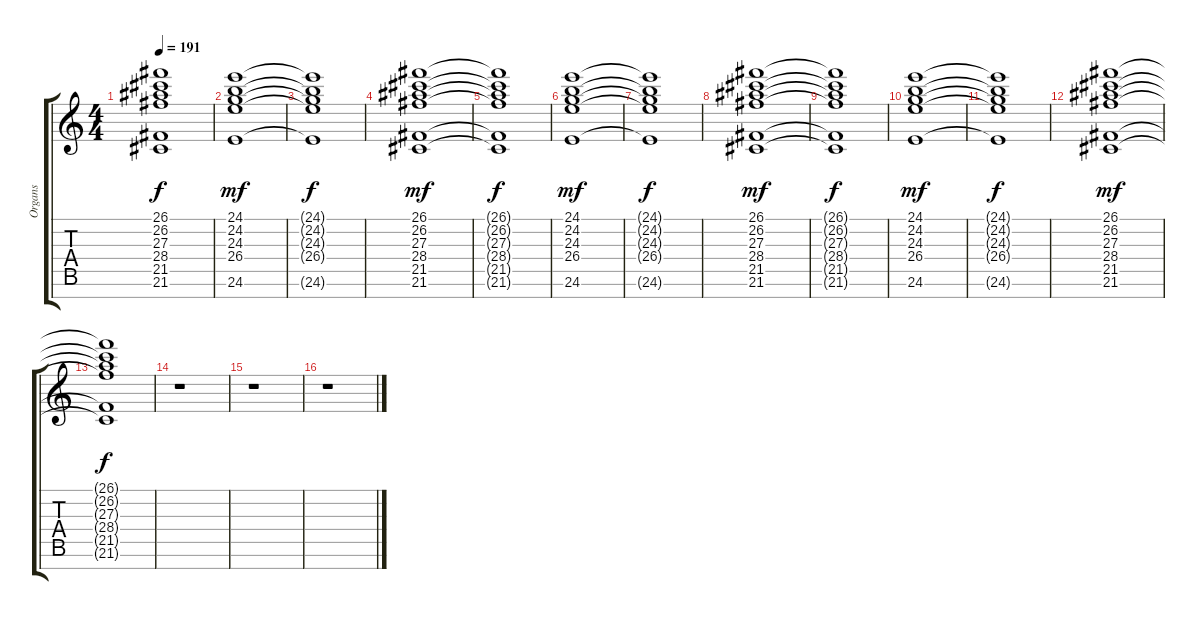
\track ("Organs" "Organs") {instrument rockorgan}
\staff {score tabs}
\tuning (E4 B3 G3 D3 A2 E2 B1) {hide}
\ts (4 4)
\tempo 191
\clef g2
\ks c
(26.1{t} 26.2{t} 27.3{t} 28.4{t} 21.5{t} 21.6{t}).1{dy f} |
(24.1 24.2 24.3 26.4 24.6).1{dy mf} |
(24.1{t} 24.2{t} 24.3{t} 26.4{t} 24.6{t}).1{dy f} |
(26.1 26.2 27.3 28.4 21.5 21.6).1{dy mf} |
(26.1{t} 26.2{t} 27.3{t} 28.4{t} 21.5{t} 21.6{t}).1{dy f} |
(24.1 24.2 24.3 26.4 24.6).1{dy mf} |
(24.1{t} 24.2{t} 24.3{t} 26.4{t} 24.6{t}).1{dy f} |
(26.1 26.2 27.3 28.4 21.5 21.6).1{dy mf} |
(26.1{t} 26.2{t} 27.3{t} 28.4{t} 21.5{t} 21.6{t}).1{dy f} |
(24.1 24.2 24.3 26.4 24.6).1{dy mf} |
(24.1{t} 24.2{t} 24.3{t} 26.4{t} 24.6{t}).1{dy f} |
(26.1 26.2 27.3 28.4 21.5 21.6).1{dy mf} |
(26.1{t} 26.2{t} 27.3{t} 28.4{t} 21.5{t} 21.6{t}).1{dy f} |
r.1 |
r.1 |
r.1
